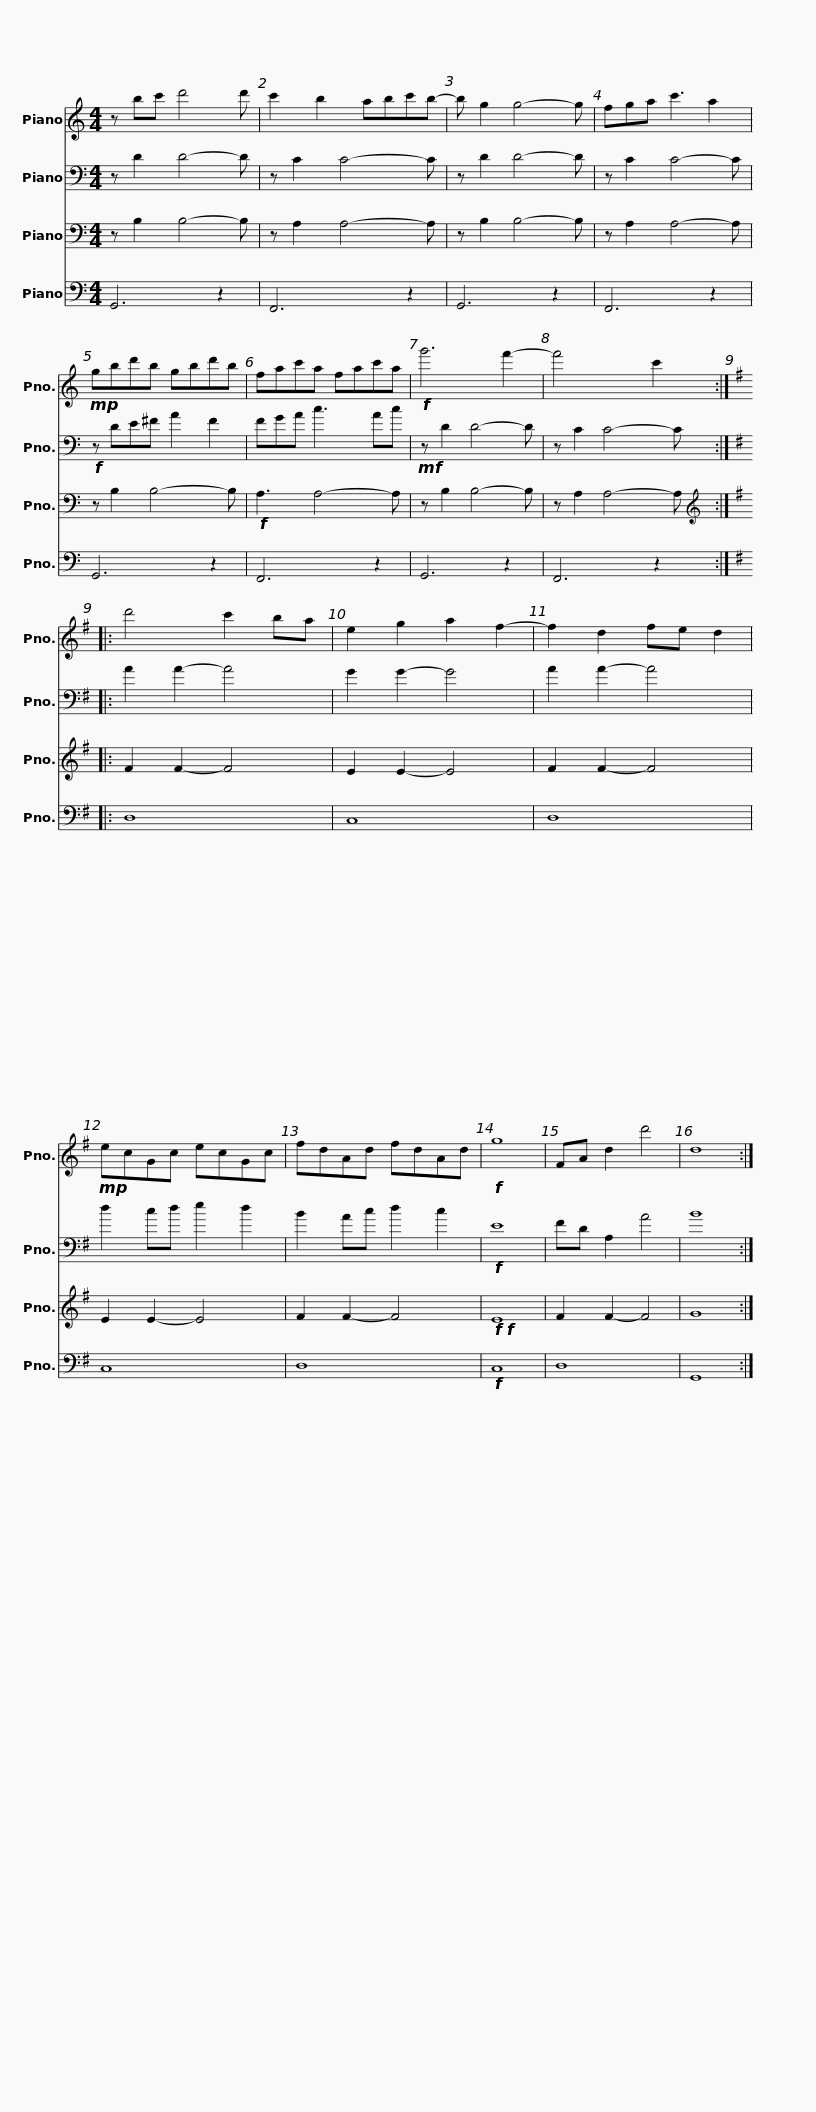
X:1
%%score 1 2 3 4
L:1/8
M:4/4
I:linebreak $
K:C
V:1 treble
V:2 bass
V:3 bass
V:4 bass
V:1
 z bc' d'4 d' | c'2 b2 abc'b- | b g2 g4- g | fga c'3 a2 |$!mp! gbd'b gbd'b | %5
 fac'a fac'a |!f! g'6 f'2- | f'4 x2 c'2 ::$[K:G] d'4 c'2 ba | e2 g2 a2 f2- | %10
 f2 d2 fe d2 |!mp! ecGc ecGc |$ fdAd fdAd |!f! g8 | FA d2 d'4 | %15
 d8 :| %16
V:2
 z D2 D4- D | z C2 C4- C | z D2 D4- D | z C2 C4- C |$!f! z DE^F A2 F2 | %5
 FGA c3 Ac |!mf! z D2 D4- D | z C2 C4- C ::$[K:G] A2 A2- A4 | G2 G2- G4 | %10
 A2 A2- A4 | d2 cd e2 d2 |$ B2 Ac d2 c2 |!f! E8 | FD A,2 A4 | %15
 B8 :| %16
V:3
 z B,2 B,4- B, | z A,2 A,4- A, | z B,2 B,4- B, | z A,2 A,4- A, |$ z B,2 B,4- B, | %5
!f! A,3 A,4- A, | z B,2 B,4- B, | z A,2 A,4- A, ::$[K:G][K:treble] F2 F2- F4 | E2 E2- E4 | %10
 F2 F2- F4 | E2 E2- E4 |$ F2 F2- F4 |!f!!f! E8 | F2 F2- F4 | %15
 G8 :| %16
V:4
 G,,6 z2 | F,,6 z2 | G,,6 z2 | F,,6 z2 |$ G,,6 z2 | %5
 F,,6 z2 | G,,6 z2 | F,,6 z2 ::$[K:G] D,8 | C,8 | %10
 D,8 | C,8 |$ D,8 |!f! C,8 | D,8 | %15
 G,,8 :| %16
